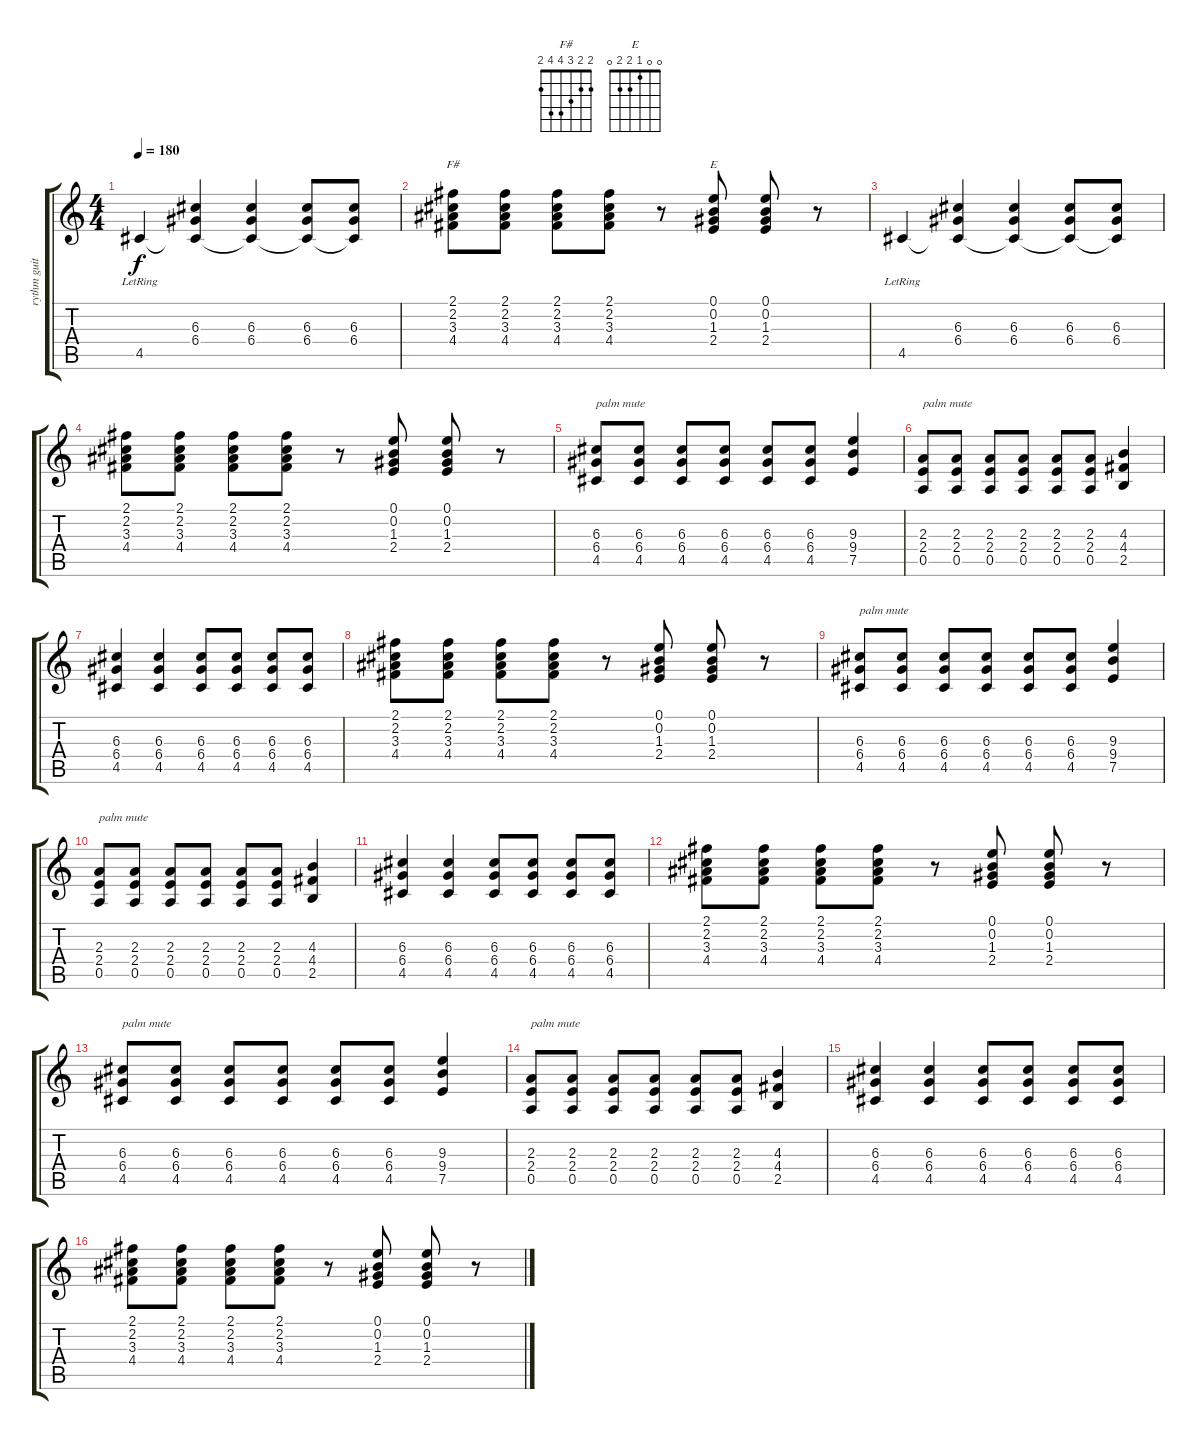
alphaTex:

\track ("rythm guitar" "rythm guit") {instrument distortionguitar}
\staff {score tabs}
\tuning (E4 B3 G3 D3 A2 E2) {hide}
\chord ("F#" 2 2 3 4 4 2)
\chord ("E" 0 0 1 2 2 0)
\ts (4 4)
\tempo 180
\clef g2
\ks c
4.5{lr}.4{dy f instrument distortionguitar} (6.3 6.4 4.5{t}).4 (6.3 6.4 4.5{t}).4 (6.3 6.4 4.5{t}).8 (6.3 6.4 4.5{t}).8 |
(2.1 2.2 3.3 4.4).8{ch "F#"} (2.1 2.2 3.3 4.4).8 (2.1 2.2 3.3 4.4).8 (2.1 2.2 3.3 4.4).8 r.8 (0.1 0.2 1.3 2.4).8{ch "E"} (0.1 0.2 1.3 2.4).8 r.8 |
4.5{lr}.4 (6.3 6.4 4.5{t}).4 (6.3 6.4 4.5{t}).4 (6.3 6.4 4.5{t}).8 (6.3 6.4 4.5{t}).8 |
(2.1 2.2 3.3 4.4).8 (2.1 2.2 3.3 4.4).8 (2.1 2.2 3.3 4.4).8 (2.1 2.2 3.3 4.4).8 r.8 (0.1 0.2 1.3 2.4).8 (0.1 0.2 1.3 2.4).8 r.8 |
(6.3 6.4 4.5).8{txt "palm mute"} (6.3 6.4 4.5).8 (6.3 6.4 4.5).8 (6.3 6.4 4.5).8 (6.3 6.4 4.5).8 (6.3 6.4 4.5).8 (9.3 9.4 7.5).4 |
(2.3 2.4 0.5).8{txt "palm mute"} (2.3 2.4 0.5).8 (2.3 2.4 0.5).8 (2.3 2.4 0.5).8 (2.3 2.4 0.5).8 (2.3 2.4 0.5).8 (4.3 4.4 2.5).4 |
(6.3 6.4 4.5).4 (6.3 6.4 4.5).4 (6.3 6.4 4.5).8 (6.3 6.4 4.5).8 (6.3 6.4 4.5).8 (6.3 6.4 4.5).8 |
(2.1 2.2 3.3 4.4).8 (2.1 2.2 3.3 4.4).8 (2.1 2.2 3.3 4.4).8 (2.1 2.2 3.3 4.4).8 r.8 (0.1 0.2 1.3 2.4).8 (0.1 0.2 1.3 2.4).8 r.8 |
(6.3 6.4 4.5).8{txt "palm mute"} (6.3 6.4 4.5).8 (6.3 6.4 4.5).8 (6.3 6.4 4.5).8 (6.3 6.4 4.5).8 (6.3 6.4 4.5).8 (9.3 9.4 7.5).4 |
(2.3 2.4 0.5).8{txt "palm mute"} (2.3 2.4 0.5).8 (2.3 2.4 0.5).8 (2.3 2.4 0.5).8 (2.3 2.4 0.5).8 (2.3 2.4 0.5).8 (4.3 4.4 2.5).4 |
(6.3 6.4 4.5).4 (6.3 6.4 4.5).4 (6.3 6.4 4.5).8 (6.3 6.4 4.5).8 (6.3 6.4 4.5).8 (6.3 6.4 4.5).8 |
(2.1 2.2 3.3 4.4).8 (2.1 2.2 3.3 4.4).8 (2.1 2.2 3.3 4.4).8 (2.1 2.2 3.3 4.4).8 r.8 (0.1 0.2 1.3 2.4).8 (0.1 0.2 1.3 2.4).8 r.8 |
(6.3 6.4 4.5).8{txt "palm mute"} (6.3 6.4 4.5).8 (6.3 6.4 4.5).8 (6.3 6.4 4.5).8 (6.3 6.4 4.5).8 (6.3 6.4 4.5).8 (9.3 9.4 7.5).4 |
(2.3 2.4 0.5).8{txt "palm mute"} (2.3 2.4 0.5).8 (2.3 2.4 0.5).8 (2.3 2.4 0.5).8 (2.3 2.4 0.5).8 (2.3 2.4 0.5).8 (4.3 4.4 2.5).4 |
(6.3 6.4 4.5).4 (6.3 6.4 4.5).4 (6.3 6.4 4.5).8 (6.3 6.4 4.5).8 (6.3 6.4 4.5).8 (6.3 6.4 4.5).8 |
(2.1 2.2 3.3 4.4).8 (2.1 2.2 3.3 4.4).8 (2.1 2.2 3.3 4.4).8 (2.1 2.2 3.3 4.4).8 r.8 (0.1 0.2 1.3 2.4).8 (0.1 0.2 1.3 2.4).8 r.8
